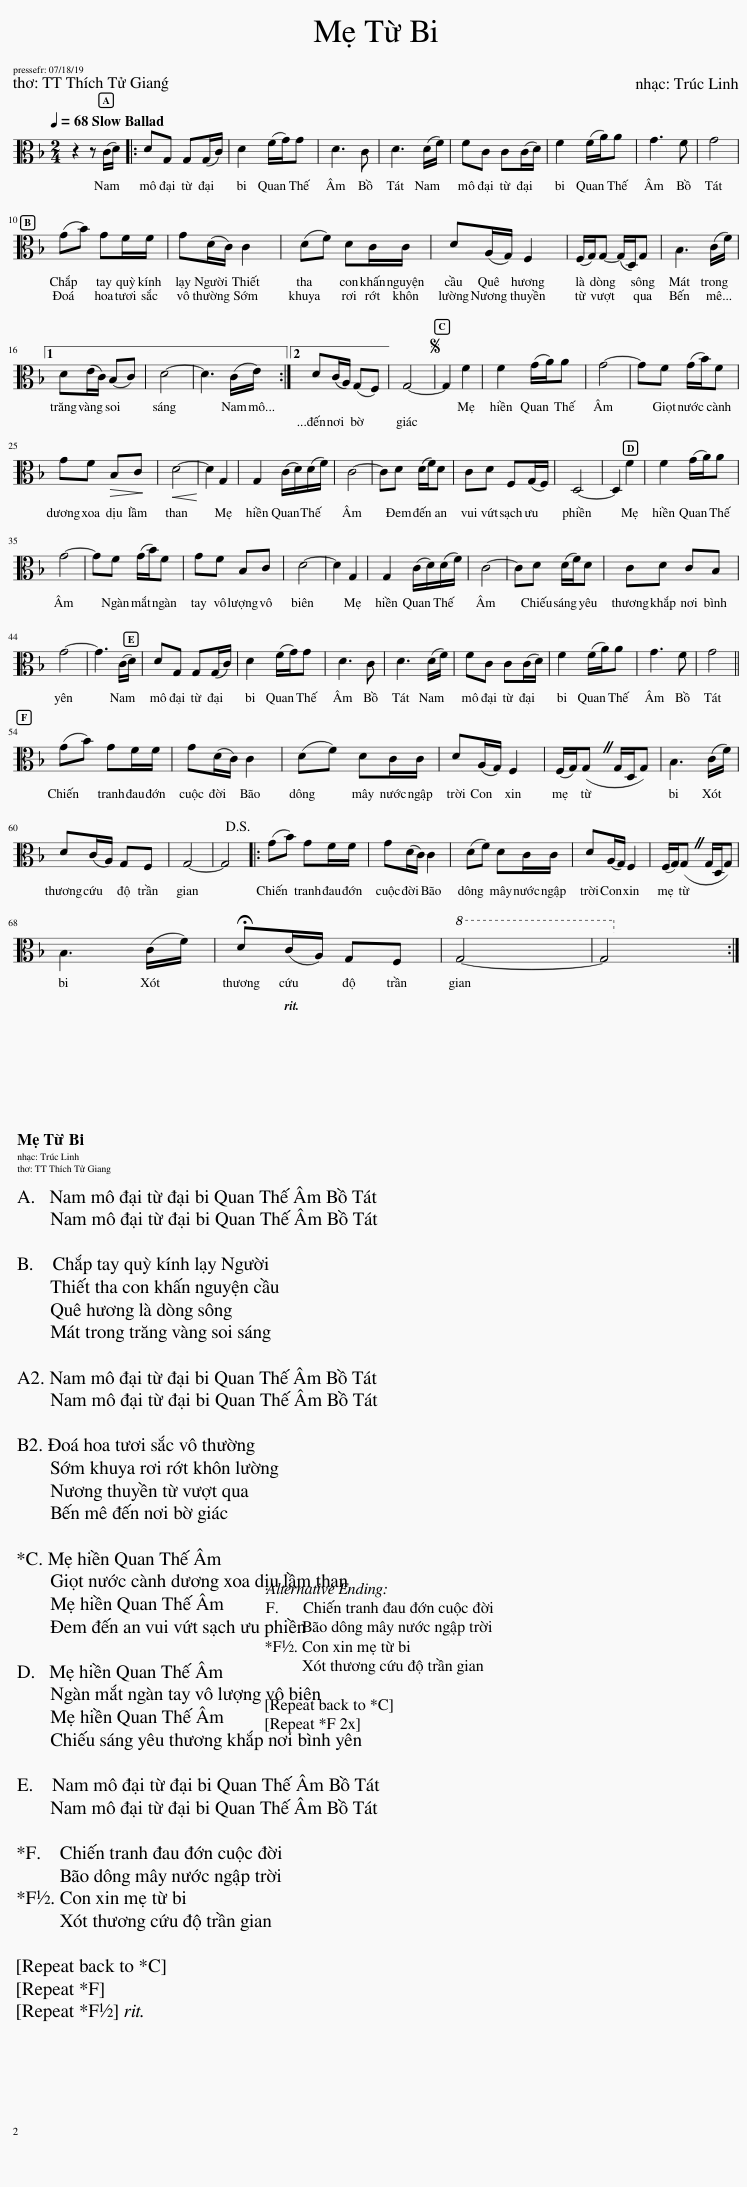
X:1
L:1/8
Q:1/4=68
M:2/4
I:linebreak $
K:F
V:1 alto
V:1
 z2 z (C/D/) |: DG, G,(G,/C/) | D2 (F/G/)G | D3 C | D3 (D/F/) | %5
 FC C(C/D/) | F2 (F/A/)A | G3 F | G4 |$ (GB) GF/F/ | %10
 G(D/C/) C2 | (DF) DC/C/ | D(A,/G,/) F,2 | (F,/G,/)G,- (G,/D,/)G, | B,3 (C/F/) |1$ %15
 D(E/C/) (B,C) | D4- | D3 (C/E/) :|2 D(C/A,/) (G,F,) || G,4- | %20
S G,2 F2 | F2 (G/A/)A | G4- | GF (G/B/)F |$ GF!>(! B,C!>)! | %25
!<(! D4-!<)! | D2 G,2 | G,2 (C/D/)(D/F/) | C4- | CD (D/F/)D | %30
 CD F,(G,/F,/) | D,4- | D,2 F2 | F2 (G/A/)A |$ G4- | %35
 GF (G/B/)F | GF B,C | D4- | D2 G,2 | G,2 (C/D/)(D/F/) | %40
 C4- | CD (D/F/)D | CD CB, |$ G4- | G3 (C/D/) | %45
 DG, G,(G,/C/) | D2 (F/G/)G | D3 C | D3 (D/F/) | FC C(C/D/) | %50
 F2 (F/A/)A | G3 F | G4 ||$ (GB) GF/F/ | G(D/C/) C2 | %55
 (DF) DC/C/ | D(A,/G,/) F,2 | (F,/G,/)(G, G,/D,/G,) | B,3 (C/F/) |$ D(C/A,/) G,F, | %60
 G,4- | G,4!D.S.! |: (GB) GF/F/ | G(D/C/) C2 | (DF) DC/C/ | %65
 D(A,/G,/) F,2 | (F,/G,/)(G, G,/D,/G,) |$ B,3 (C/F/) | !fermata!D(C/A,/) G,F, |!8va(! G4- | %70
 G4!8va)! :| %71
